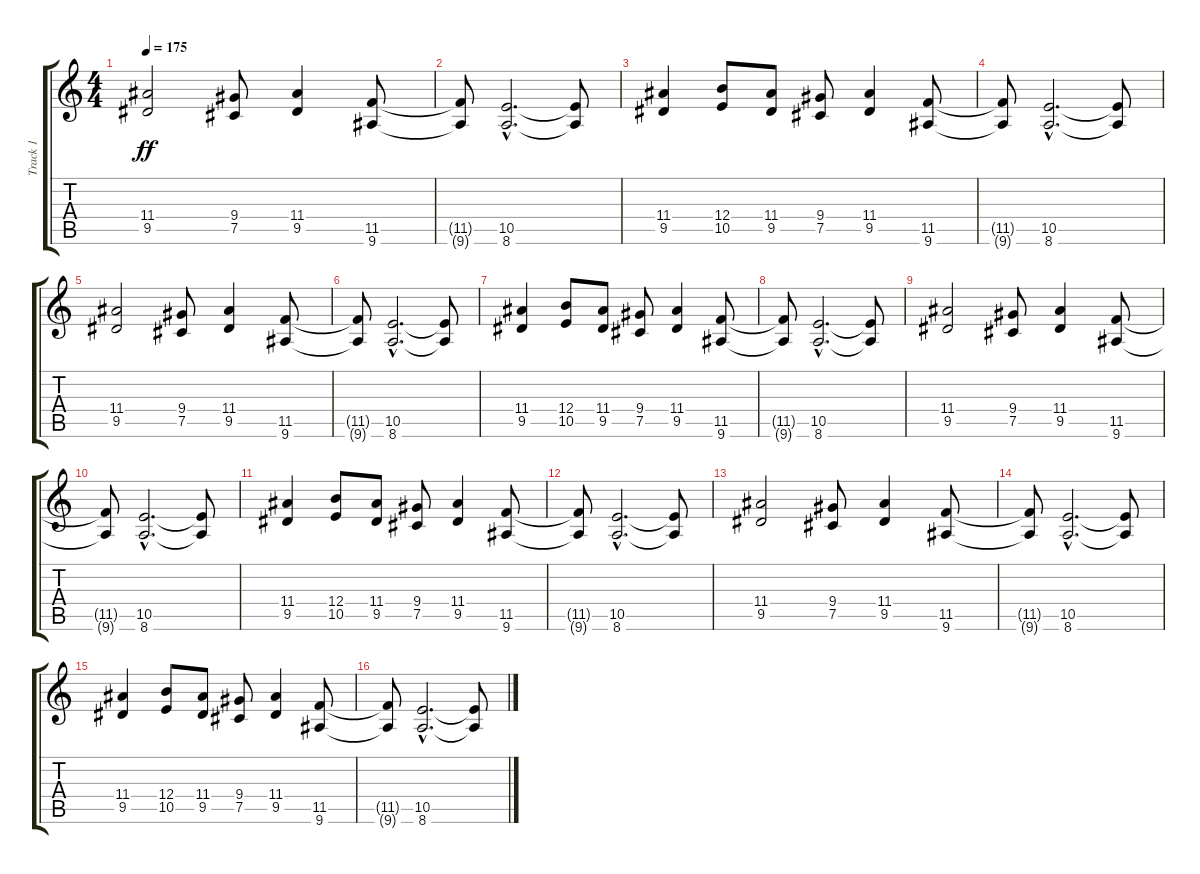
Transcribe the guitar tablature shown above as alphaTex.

\track ("Track 1" "Track 1") {instrument distortionguitar}
\staff {score tabs}
\tuning (Db4 Ab3 E3 B2 Gb2 Db2) {hide}
\ts (4 4)
\tempo 175
\clef g2
\ks c
(11.4 9.5).2{dy ff} (9.4 7.5).8 (11.4 9.5).4 (11.5 9.6).8 |
(11.5{t} 9.6{t}).8 (10.5{hac} 8.6{hac}).2{d} (10.5{t} 8.6{t}).8 |
(11.4 9.5).4 (12.4 10.5).8 (11.4 9.5).8 (9.4 7.5).8 (11.4 9.5).4 (11.5 9.6).8 |
(11.5{t} 9.6{t}).8 (10.5{hac} 8.6{hac}).2{d} (10.5{t} 8.6{t}).8 |
(11.4 9.5).2 (9.4 7.5).8 (11.4 9.5).4 (11.5 9.6).8 |
(11.5{t} 9.6{t}).8 (10.5{hac} 8.6{hac}).2{d} (10.5{t} 8.6{t}).8 |
(11.4 9.5).4 (12.4 10.5).8 (11.4 9.5).8 (9.4 7.5).8 (11.4 9.5).4 (11.5 9.6).8 |
(11.5{t} 9.6{t}).8 (10.5{hac} 8.6{hac}).2{d} (10.5{t} 8.6{t}).8 |
(11.4 9.5).2 (9.4 7.5).8 (11.4 9.5).4 (11.5 9.6).8 |
(11.5{t} 9.6{t}).8 (10.5{hac} 8.6{hac}).2{d} (10.5{t} 8.6{t}).8 |
(11.4 9.5).4 (12.4 10.5).8 (11.4 9.5).8 (9.4 7.5).8 (11.4 9.5).4 (11.5 9.6).8 |
(11.5{t} 9.6{t}).8 (10.5{hac} 8.6{hac}).2{d} (10.5{t} 8.6{t}).8 |
(11.4 9.5).2 (9.4 7.5).8 (11.4 9.5).4 (11.5 9.6).8 |
(11.5{t} 9.6{t}).8 (10.5{hac} 8.6{hac}).2{d} (10.5{t} 8.6{t}).8 |
(11.4 9.5).4 (12.4 10.5).8 (11.4 9.5).8 (9.4 7.5).8 (11.4 9.5).4 (11.5 9.6).8 |
(11.5{t} 9.6{t}).8 (10.5{hac} 8.6{hac}).2{d} (10.5{t} 8.6{t}).8
